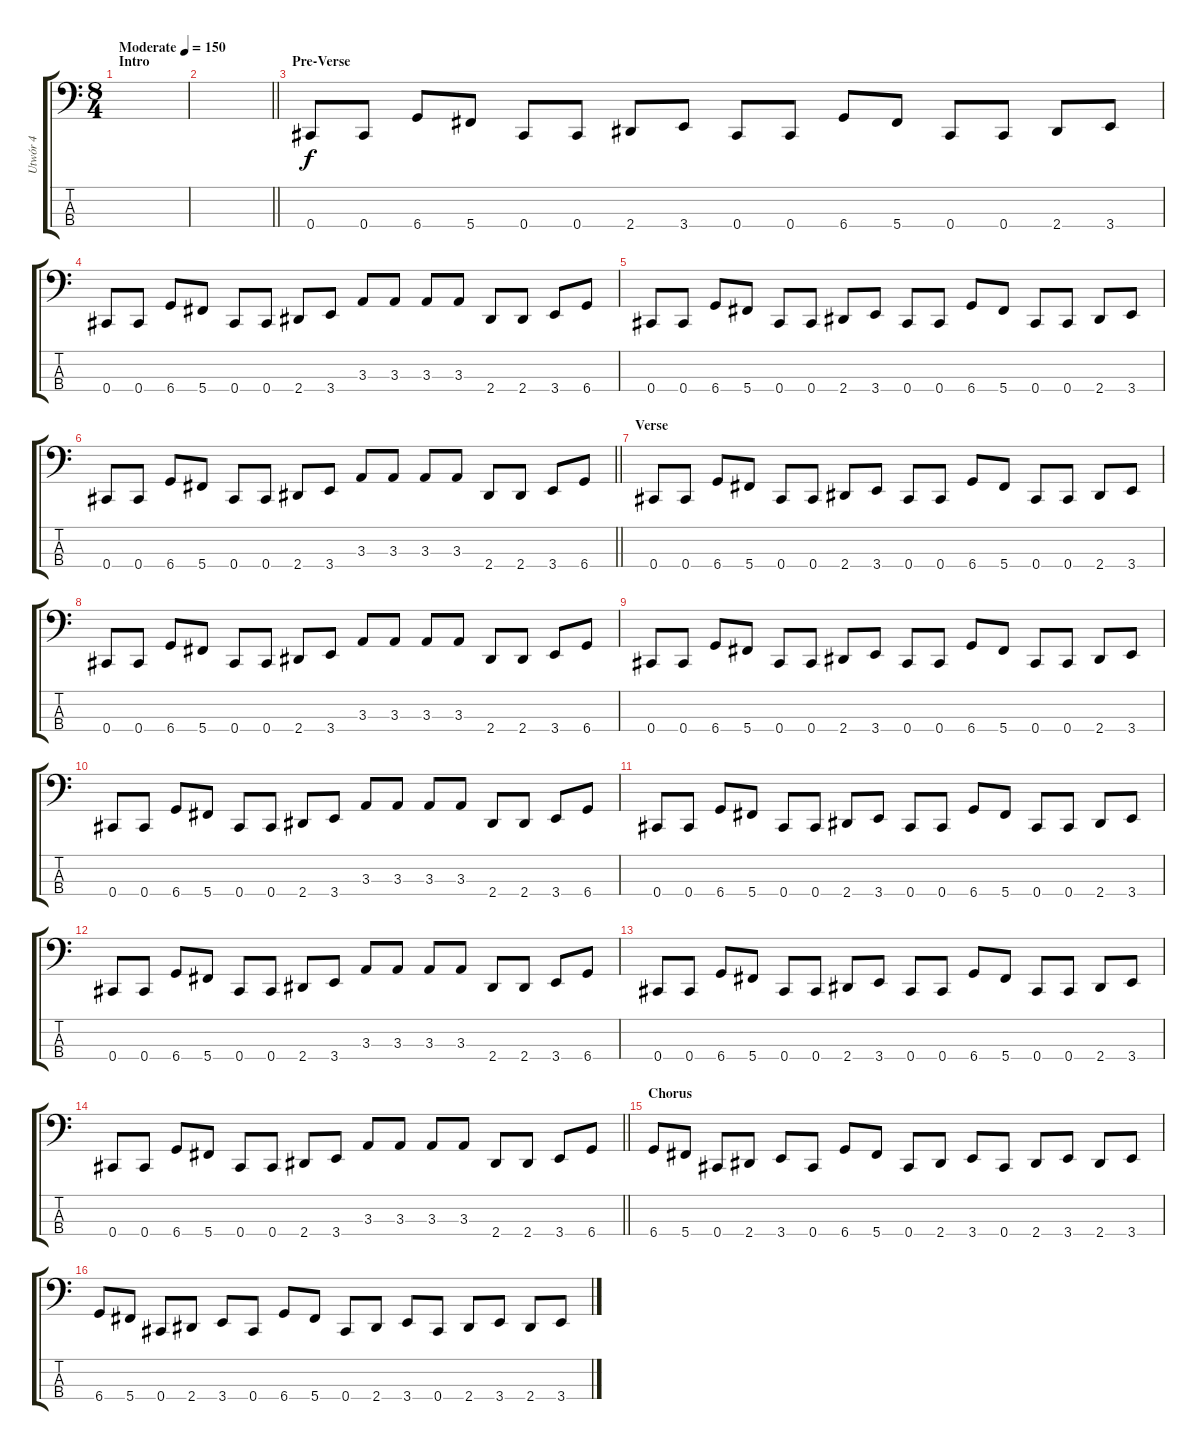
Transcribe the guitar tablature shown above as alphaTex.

\track ("Utwór 4" "Utwór 4") {instrument electricbassfinger}
\staff {score tabs}
\tuning (E2 B1 Gb1 Db1) {hide}
\ts (8 4)
\section ("" "Intro")
\tempo (150 "Moderate")
\clef f4
\ks c
|
\barLineRight lightlight
|
\section ("" "Pre-Verse")
0.4.8 0.4.8 6.4.8 5.4.8 0.4.8 0.4.8 2.4.8 3.4.8 0.4.8 0.4.8 6.4.8 5.4.8 0.4.8 0.4.8 2.4.8 3.4.8 |
0.4.8 0.4.8 6.4.8 5.4.8 0.4.8 0.4.8 2.4.8 3.4.8 3.3.8 3.3.8 3.3.8 3.3.8 2.4.8 2.4.8 3.4.8 6.4.8 |
0.4.8 0.4.8 6.4.8 5.4.8 0.4.8 0.4.8 2.4.8 3.4.8 0.4.8 0.4.8 6.4.8 5.4.8 0.4.8 0.4.8 2.4.8 3.4.8 |
\barLineRight lightlight
0.4.8 0.4.8 6.4.8 5.4.8 0.4.8 0.4.8 2.4.8 3.4.8 3.3.8 3.3.8 3.3.8 3.3.8 2.4.8 2.4.8 3.4.8 6.4.8 |
\section ("" "Verse")
0.4.8 0.4.8 6.4.8 5.4.8 0.4.8 0.4.8 2.4.8 3.4.8 0.4.8 0.4.8 6.4.8 5.4.8 0.4.8 0.4.8 2.4.8 3.4.8 |
0.4.8 0.4.8 6.4.8 5.4.8 0.4.8 0.4.8 2.4.8 3.4.8 3.3.8 3.3.8 3.3.8 3.3.8 2.4.8 2.4.8 3.4.8 6.4.8 |
0.4.8 0.4.8 6.4.8 5.4.8 0.4.8 0.4.8 2.4.8 3.4.8 0.4.8 0.4.8 6.4.8 5.4.8 0.4.8 0.4.8 2.4.8 3.4.8 |
0.4.8 0.4.8 6.4.8 5.4.8 0.4.8 0.4.8 2.4.8 3.4.8 3.3.8 3.3.8 3.3.8 3.3.8 2.4.8 2.4.8 3.4.8 6.4.8 |
0.4.8 0.4.8 6.4.8 5.4.8 0.4.8 0.4.8 2.4.8 3.4.8 0.4.8 0.4.8 6.4.8 5.4.8 0.4.8 0.4.8 2.4.8 3.4.8 |
0.4.8 0.4.8 6.4.8 5.4.8 0.4.8 0.4.8 2.4.8 3.4.8 3.3.8 3.3.8 3.3.8 3.3.8 2.4.8 2.4.8 3.4.8 6.4.8 |
0.4.8 0.4.8 6.4.8 5.4.8 0.4.8 0.4.8 2.4.8 3.4.8 0.4.8 0.4.8 6.4.8 5.4.8 0.4.8 0.4.8 2.4.8 3.4.8 |
\barLineRight lightlight
0.4.8 0.4.8 6.4.8 5.4.8 0.4.8 0.4.8 2.4.8 3.4.8 3.3.8 3.3.8 3.3.8 3.3.8 2.4.8 2.4.8 3.4.8 6.4.8 |
\section ("" "Chorus")
6.4.8 5.4.8 0.4.8 2.4.8 3.4.8 0.4.8 6.4.8 5.4.8 0.4.8 2.4.8 3.4.8 0.4.8 2.4.8 3.4.8 2.4.8 3.4.8 |
6.4.8 5.4.8 0.4.8 2.4.8 3.4.8 0.4.8 6.4.8 5.4.8 0.4.8 2.4.8 3.4.8 0.4.8 2.4.8 3.4.8 2.4.8 3.4.8
